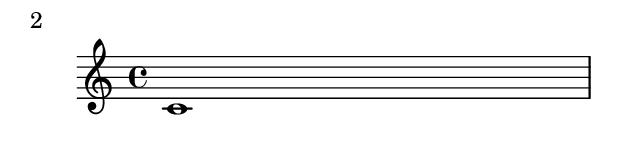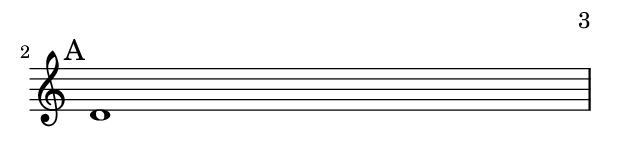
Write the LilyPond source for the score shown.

\version "2.14.0"

\header {
  texidoc = "A table of contents is included using
@code{\\markuplines \\table-of-contents}. The toc items are added with
the @code{\\tocItem} command. In the PDF backend, the toc items are linked
to the corresponding pages."
}

#(set-default-paper-size "a6")

\book {
  \markuplines \table-of-contents
  \pageBreak

  \tocItem \markup "The first score"
  \score {
    { 
      c'1 \pageBreak
      \mark "A" \tocItem \markup "Mark A"
      d'
    }
  }
  \pageBreak
  \tocItem \markup "The second score"
  \score {
    { e' }
    \header { piece = "Second score" }
  }
}